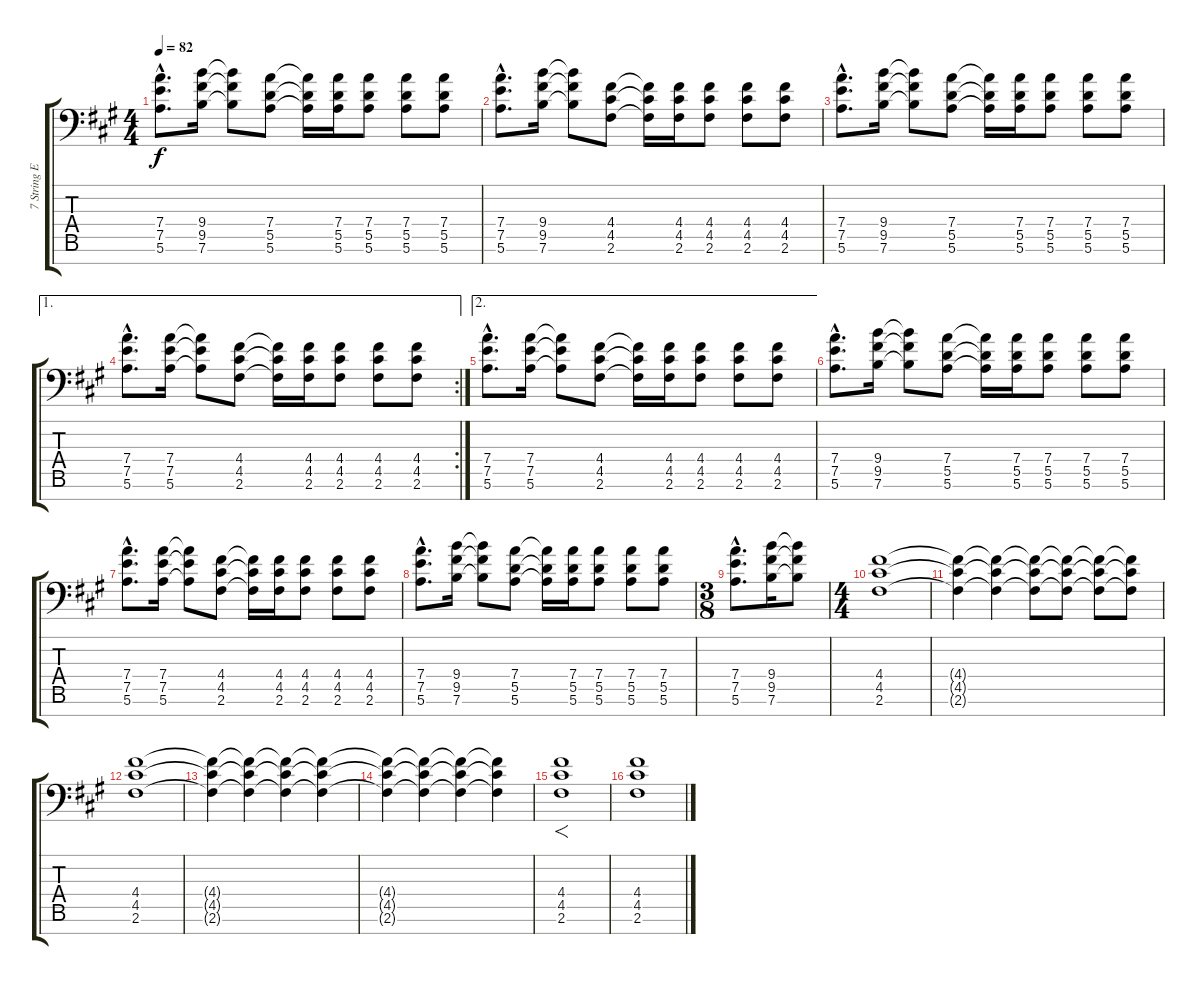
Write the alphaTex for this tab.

\track ("7 String Elec. Gtr.. Dist." "7 String E") {instrument distortionguitar}
\staff {score tabs}
\tuning (E4 B3 G3 D3 A2 E2 C-1) {hide}
\ts (4 4)
\tempo 82
\clef f4
\ks a
(7.4{hac} 7.5{hac} 5.6{hac}).8{d dy f} (9.4 9.5 7.6).16 (9.4{t} 9.5{t} 7.6{t}).8 (7.4 5.5 5.6).8 (7.4{t} 5.5{t} 5.6{t}).16 (7.4 5.5 5.6).16 (7.4 5.5 5.6).8 (7.4 5.5 5.6).8 (7.4 5.5 5.6).8 |
(7.4{hac} 7.5{hac} 5.6{hac}).8{d} (9.4 9.5 7.6).16 (9.4{t} 9.5{t} 7.6{t}).8 (4.4 4.5 2.6).8 (4.4{t} 4.5{t} 2.6{t}).16 (4.4 4.5 2.6).16 (4.4 4.5 2.6).8 (4.4 4.5 2.6).8 (4.4 4.5 2.6).8 |
(7.4{hac} 7.5{hac} 5.6{hac}).8{d} (9.4 9.5 7.6).16 (9.4{t} 9.5{t} 7.6{t}).8 (7.4 5.5 5.6).8 (7.4{t} 5.5{t} 5.6{t}).16 (7.4 5.5 5.6).16 (7.4 5.5 5.6).8 (7.4 5.5 5.6).8 (7.4 5.5 5.6).8 |
\ae 1
\rc 2
(7.4{hac} 7.5{hac} 5.6{hac}).8{d} (7.4 7.5 5.6).16 (7.4{t} 7.5{t} 5.6{t}).8 (4.4 4.5 2.6).8 (4.4{t} 4.5{t} 2.6{t}).16 (4.4 4.5 2.6).16 (4.4 4.5 2.6).8 (4.4 4.5 2.6).8 (4.4 4.5 2.6).8 |
\ae 2
(7.4{hac} 7.5{hac} 5.6{hac}).8{d} (7.4 7.5 5.6).16 (7.4{t} 7.5{t} 5.6{t}).8 (4.4 4.5 2.6).8 (4.4{t} 4.5{t} 2.6{t}).16 (4.4 4.5 2.6).16 (4.4 4.5 2.6).8 (4.4 4.5 2.6).8 (4.4 4.5 2.6).8 |
(7.4{hac} 7.5{hac} 5.6{hac}).8{d} (9.4 9.5 7.6).16 (9.4{t} 9.5{t} 7.6{t}).8 (7.4 5.5 5.6).8 (7.4{t} 5.5{t} 5.6{t}).16 (7.4 5.5 5.6).16 (7.4 5.5 5.6).8 (7.4 5.5 5.6).8 (7.4 5.5 5.6).8 |
(7.4{hac} 7.5{hac} 5.6{hac}).8{d} (7.4 7.5 5.6).16 (7.4{t} 7.5{t} 5.6{t}).8 (4.4 4.5 2.6).8 (4.4{t} 4.5{t} 2.6{t}).16 (4.4 4.5 2.6).16 (4.4 4.5 2.6).8 (4.4 4.5 2.6).8 (4.4 4.5 2.6).8 |
(7.4{hac} 7.5{hac} 5.6{hac}).8{d} (9.4 9.5 7.6).16 (9.4{t} 9.5{t} 7.6{t}).8 (7.4 5.5 5.6).8 (7.4{t} 5.5{t} 5.6{t}).16 (7.4 5.5 5.6).16 (7.4 5.5 5.6).8 (7.4 5.5 5.6).8 (7.4 5.5 5.6).8 |
\ts (3 8)
(7.4{hac} 7.5{hac} 5.6{hac}).8{d} (9.4 9.5 7.6).16 (9.4{t} 9.5{t} 7.6{t}).8 |
\ts (4 4)
(4.4 4.5 2.6).1 |
(4.4{t} 4.5{t} 2.6{t}).4 (4.4{t} 4.5{t} 2.6{t}).4{volume 12} (4.4{t} 4.5{t} 2.6{t}).8{volume 11} (4.4{t} 4.5{t} 2.6{t}).8{volume 10} (4.4{t} 4.5{t} 2.6{t}).8{volume 9} (4.4{t} 4.5{t} 2.6{t}).8{volume 8} |
(4.4 4.5 2.6).1{volume 10} |
(4.4{t} 4.5{t} 2.6{t}).4{volume 9} (4.4{t} 4.5{t} 2.6{t}).4{volume 8} (4.4{t} 4.5{t} 2.6{t}).4{volume 7} (4.4{t} 4.5{t} 2.6{t}).4{volume 6} |
(4.4{t} 4.5{t} 2.6{t}).4{volume 6} (4.4{t} 4.5{t} 2.6{t}).4 (4.4{t} 4.5{t} 2.6{t}).4 (4.4{t} 4.5{t} 2.6{t}).4 |
(4.4 4.5 2.6).1{f volume 13} |
(4.4 4.5 2.6).1
